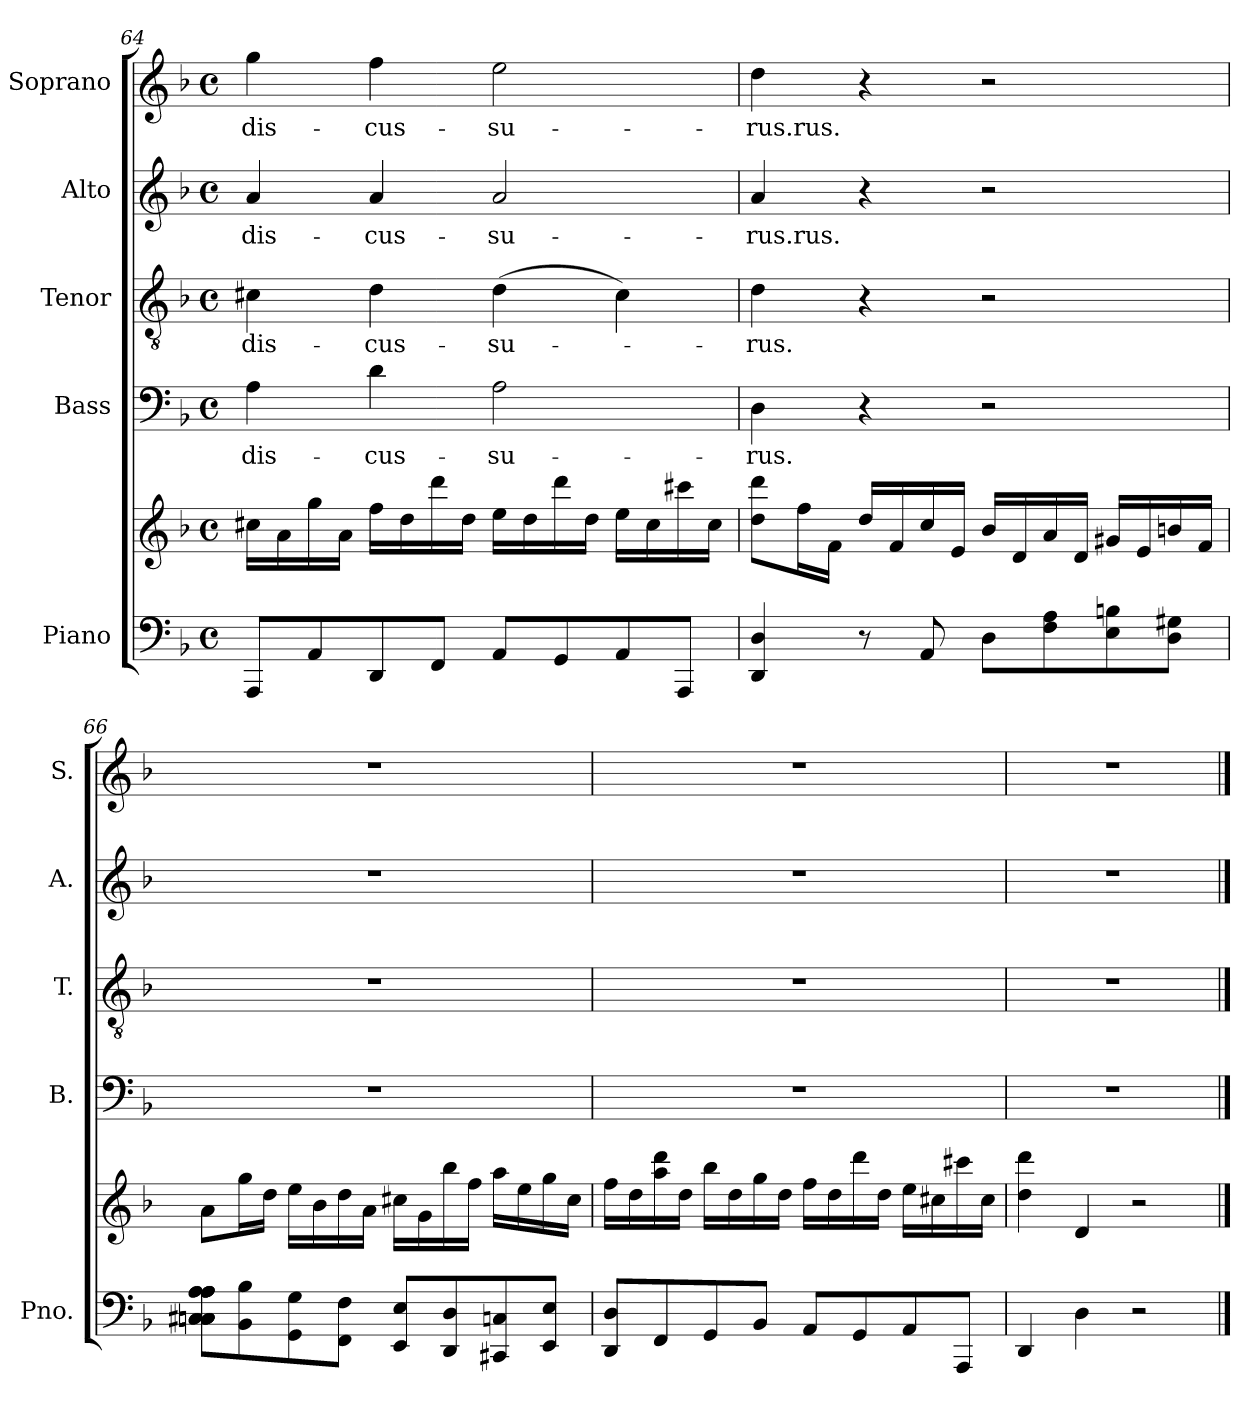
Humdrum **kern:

**kern	**kern	**kern	**text	**kern	**text	**kern	**text	**kern	**text
*part5	*part5	*part4	*part4	*part3	*part3	*part2	*part2	*part1	*part1
*staff6	*staff5	*staff4	*staff4	*staff3	*staff3	*staff2	*staff2	*staff1	*staff1
*I"Piano	*	*I"Bass	*	*I"Tenor	*	*I"Alto	*	*I"Soprano	*
*I'Pno.	*	*I'B.	*	*I'T.	*	*I'A.	*	*I'S.	*
*clefF4	*clefG2	*clefF4	*	*clefGv2	*	*clefG2	*	*clefG2	*
*k[b-]	*k[b-]	*k[b-]	*	*k[b-]	*	*k[b-]	*	*k[b-]	*
*F:	*F:	*F:	*	*F:	*	*F:	*	*F:	*
*M4/4	*M4/4	*M4/4	*	*M4/4	*	*M4/4	*	*M4/4	*
*met(c)	*met(c)	*met(c)	*	*met(c)	*	*met(c)	*	*met(c)	*
=64	=64	=64	=64	=64	=64	=64	=64	=64	=64
!	!	!	!LO:LY:b	!	!LO:LY:b	!	!LO:LY:b	!	!LO:LY:b
8AAA/L	16cc#X\LL	4A\	dis-	4c#X\	dis-	4a/	dis-	4gg\	dis-
.	16a\	.	.	.	.	.	.	.	.
8AA/	16gg\	.	.	.	.	.	.	.	.
.	16a\JJ	.	.	.	.	.	.	.	.
!	!	!	!LO:LY:b	!	!LO:LY:b	!	!LO:LY:b	!	!LO:LY:b
8DD/	16ff\LL	4d\	-cus-	4d\	-cus-	4a/	-cus-	4ff\	-cus-
.	16dd\	.	.	.	.	.	.	.	.
8FF/J	16ddd\	.	.	.	.	.	.	.	.
.	16dd\JJ	.	.	.	.	.	.	.	.
!	!	!	!LO:LY:b	!	!LO:LY:b	!	!LO:LY:b	!	!LO:LY:b
8AA/L	16ee\LL	2A\	-su-	(>4d\	-su-	2a/	-su-	2ee\	-su-
.	16dd\	.	.	.	.	.	.	.	.
8GG/	16ddd\	.	.	.	.	.	.	.	.
.	16dd\JJ	.	.	.	.	.	.	.	.
8AA/	16ee\LL	.	.	4c#\)	.	.	.	.	.
.	16cc#\	.	.	.	.	.	.	.	.
8AAA/J	16ccc#X\	.	.	.	.	.	.	.	.
.	16cc#\JJ	.	.	.	.	.	.	.	.
=65	=65	=65	=65	=65	=65	=65	=65	=65	=65
!	!	!	!LO:LY:b	!	!LO:LY:b	!	!LO:LY:b	!	!LO:LY:b
4DD/ 4D/	8dd\ 8ddd\L	4D\	-rus.	4d\	-rus.	4a/	-rus.rus.	4dd\	-rus.rus.
.	16ff\L	.	.	.	.	.	.	.	.
.	16f\JJ	.	.	.	.	.	.	.	.
8r	16dd/LL	4r	.	4r	.	4r	.	4r	.
.	16f/	.	.	.	.	.	.	.	.
8AA/	16cc/	.	.	.	.	.	.	.	.
.	16e/JJ	.	.	.	.	.	.	.	.
8D\L	16b-/LL	2r	.	2r	.	2r	.	2r	.
.	16d/	.	.	.	.	.	.	.	.
8F\ 8A\	16a/	.	.	.	.	.	.	.	.
.	16d/JJ	.	.	.	.	.	.	.	.
8E\ 8Bn\	16g#X/LL	.	.	.	.	.	.	.	.
.	16e/	.	.	.	.	.	.	.	.
8D\ 8G#X\J	16bn/	.	.	.	.	.	.	.	.
.	16f/JJ	.	.	.	.	.	.	.	.
!!LO:LB:g=z
=66	=66	=66	=66	=66	=66	=66	=66	=66	=66
8Cn\ 8Cn\ 8Cn\ 8Cn\ 8C#X\ 8A\ 8A\ 8A\ 8A\ 8A\L	8a\L	1r	.	1r	.	1r	.	1r	.
8BB-\ 8B-\	16gg\L	.	.	.	.	.	.	.	.
.	16dd\JJ	.	.	.	.	.	.	.	.
8GG\ 8G\	16ee\LL	.	.	.	.	.	.	.	.
.	16b-\	.	.	.	.	.	.	.	.
8FF\ 8F\J	16dd\	.	.	.	.	.	.	.	.
.	16a\JJ	.	.	.	.	.	.	.	.
8EE/ 8E/L	16cc#X\LL	.	.	.	.	.	.	.	.
.	16g\	.	.	.	.	.	.	.	.
8DD/ 8D/	16bb-\	.	.	.	.	.	.	.	.
.	16ff\JJ	.	.	.	.	.	.	.	.
8CC#X/ 8Cn/	16aa\LL	.	.	.	.	.	.	.	.
.	16ee\	.	.	.	.	.	.	.	.
8EE/ 8E/J	16gg\	.	.	.	.	.	.	.	.
.	16cc#\JJ	.	.	.	.	.	.	.	.
=67	=67	=67	=67	=67	=67	=67	=67	=67	=67
8DD/ 8D/L	16ff\LL	1r	.	1r	.	1r	.	1r	.
.	16dd\	.	.	.	.	.	.	.	.
8FF/	16aa\ 16ddd\	.	.	.	.	.	.	.	.
.	16dd\JJ	.	.	.	.	.	.	.	.
8GG/	16bb-\LL	.	.	.	.	.	.	.	.
.	16dd\	.	.	.	.	.	.	.	.
8BB-/J	16gg\	.	.	.	.	.	.	.	.
.	16dd\JJ	.	.	.	.	.	.	.	.
8AA/L	16ff\LL	.	.	.	.	.	.	.	.
.	16dd\	.	.	.	.	.	.	.	.
8GG/	16ddd\	.	.	.	.	.	.	.	.
.	16dd\JJ	.	.	.	.	.	.	.	.
8AA/	16ee\LL	.	.	.	.	.	.	.	.
.	16cc#X\	.	.	.	.	.	.	.	.
8AAA/J	16ccc#X\	.	.	.	.	.	.	.	.
.	16cc#\JJ	.	.	.	.	.	.	.	.
=68	=68	=68	=68	=68	=68	=68	=68	=68	=68
4DD/	4dd\ 4ddd\	1r	.	1r	.	1r	.	1r	.
4D\	4d/	.	.	.	.	.	.	.	.
2r	2r	.	.	.	.	.	.	.	.
==	==	==	==	==	==	==	==	==	==
*-	*-	*-	*-	*-	*-	*-	*-	*-	*-
